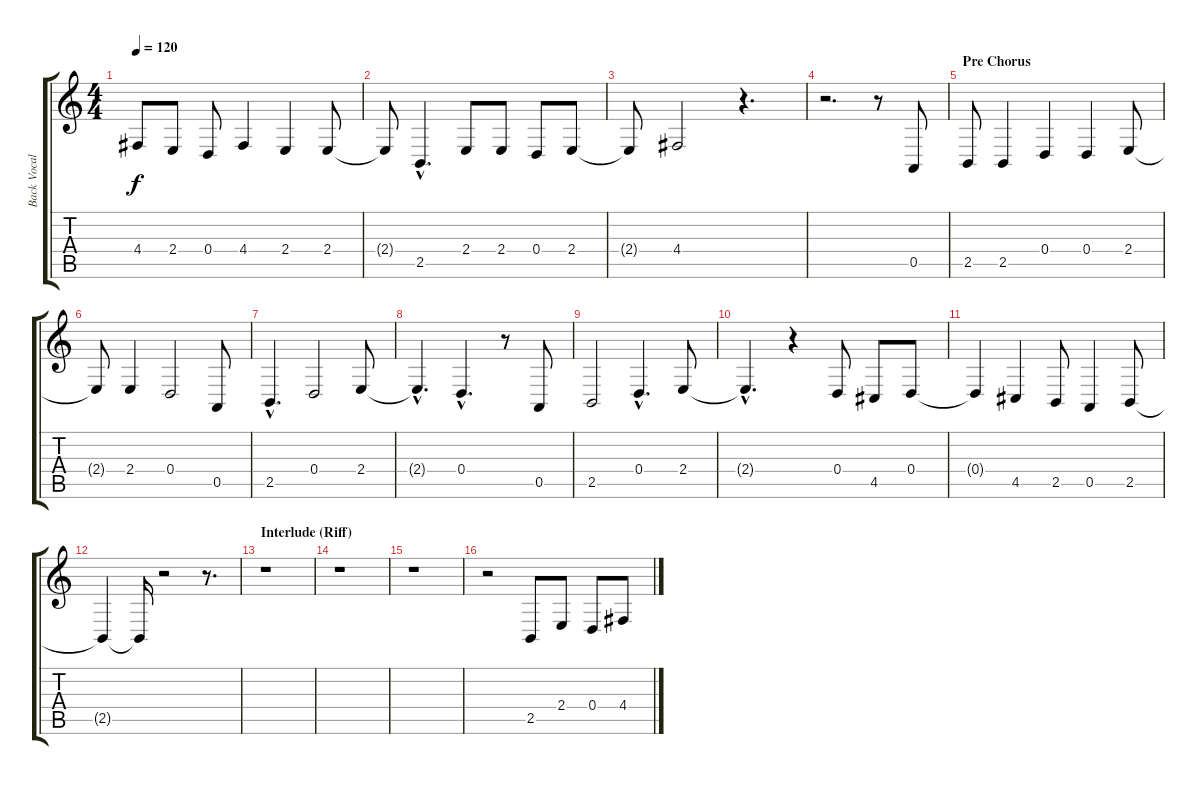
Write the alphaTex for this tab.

\track ("Back Vocalist" "Back Vocal") {instrument lead2sawtooth}
\staff {score tabs}
\tuning (E4 B3 G3 D3 A2 E2) {hide}
\ts (4 4)
\tempo 120
\clef g2
\ks c
4.4{t}.8{dy f} 2.4.8 0.4.8 4.4.4 2.4.4 2.4.8 |
2.4{t}.8 2.5{hac}.4{d} 2.4.8 2.4.8 0.4.8 2.4.8 |
2.4{t}.8 4.4.2 r.4{d} |
r.2{d} r.8 0.5.8 |
\section ("" "Pre Chorus")
2.5.8 2.5.4 0.4.4 0.4.4 2.4.8 |
2.4{t}.8 2.4.4 0.4.2 0.5.8 |
2.5{hac}.4{d} 0.4.2 2.4.8 |
2.4{hac t}.4{d} 0.4{hac}.4{d} r.8 0.5.8 |
2.5.2 0.4{hac}.4{d} 2.4.8 |
2.4{hac t}.4{d} r.4 0.4.8 4.5.8 0.4.8 |
0.4{t}.4 4.5.4 2.5.8 0.5.4 2.5.8 |
2.5{t}.4 2.5{t}.16 r.2 r.8{d} |
\section ("" "Interlude (Riff)")
r.1 |
r.1 |
r.1 |
r.2 2.5.8 2.4.8 0.4.8 4.4.8
